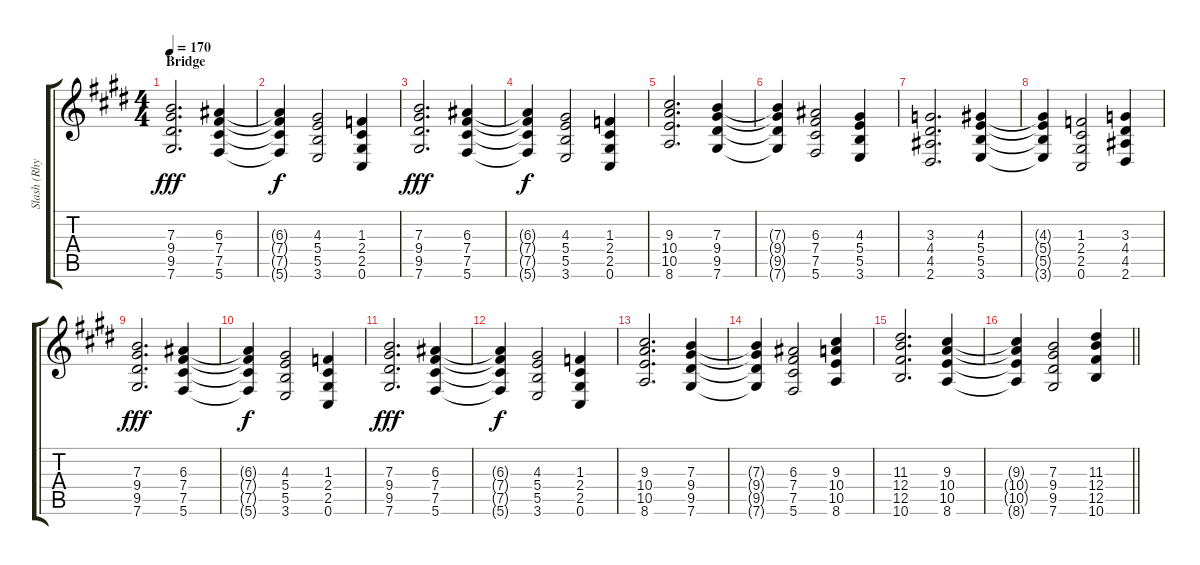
\track ("Slash (Rhythm C#)" "Slash (Rhy") {instrument electricguitarclean}
\staff {score tabs}
\tuning (Db4 Ab3 E3 B2 Gb2 Db2) {hide}
\ts (4 4)
\section ("" "Bridge")
\tempo 170
\clef g2
\ks c#minor
(7.3 9.4 9.5 7.6).2{d dy fff} (6.3 7.4 7.5 5.6).4 |
(6.3{t} 7.4{t} 7.5{t} 5.6{t}).4{dy f} (4.3 5.4 5.5 3.6).2 (1.3 2.4 2.5 0.6).4 |
(7.3 9.4 9.5 7.6).2{d dy fff} (6.3 7.4 7.5 5.6).4 |
(6.3{t} 7.4{t} 7.5{t} 5.6{t}).4{dy f} (4.3 5.4 5.5 3.6).2 (1.3 2.4 2.5 0.6).4 |
(9.3 10.4 10.5 8.6).2{d} (7.3 9.4 9.5 7.6).4 |
(7.3{t} 9.4{t} 9.5{t} 7.6{t}).4 (6.3 7.4 7.5 5.6).2 (4.3 5.4 5.5 3.6).4 |
(3.3 4.4 4.5 2.6).2{d} (4.3 5.4 5.5 3.6).4 |
(4.3{t} 5.4{t} 5.5{t} 3.6{t}).4 (1.3 2.4 2.5 0.6).2 (3.3 4.4 4.5 2.6).4 |
(7.3 9.4 9.5 7.6).2{d dy fff} (6.3 7.4 7.5 5.6).4 |
(6.3{t} 7.4{t} 7.5{t} 5.6{t}).4{dy f} (4.3 5.4 5.5 3.6).2 (1.3 2.4 2.5 0.6).4 |
(7.3 9.4 9.5 7.6).2{d dy fff} (6.3 7.4 7.5 5.6).4 |
(6.3{t} 7.4{t} 7.5{t} 5.6{t}).4{dy f} (4.3 5.4 5.5 3.6).2 (1.3 2.4 2.5 0.6).4 |
(9.3 10.4 10.5 8.6).2{d} (7.3 9.4 9.5 7.6).4 |
(7.3{t} 9.4{t} 9.5{t} 7.6{t}).4 (6.3 7.4 7.5 5.6).2 (9.3 10.4 10.5 8.6).4 |
(11.3 12.4 12.5 10.6).2{d} (9.3 10.4 10.5 8.6).4 |
\barLineRight lightlight
(9.3{t} 10.4{t} 10.5{t} 8.6{t}).4 (7.3 9.4 9.5 7.6).2 (11.3 12.4 12.5 10.6).4
